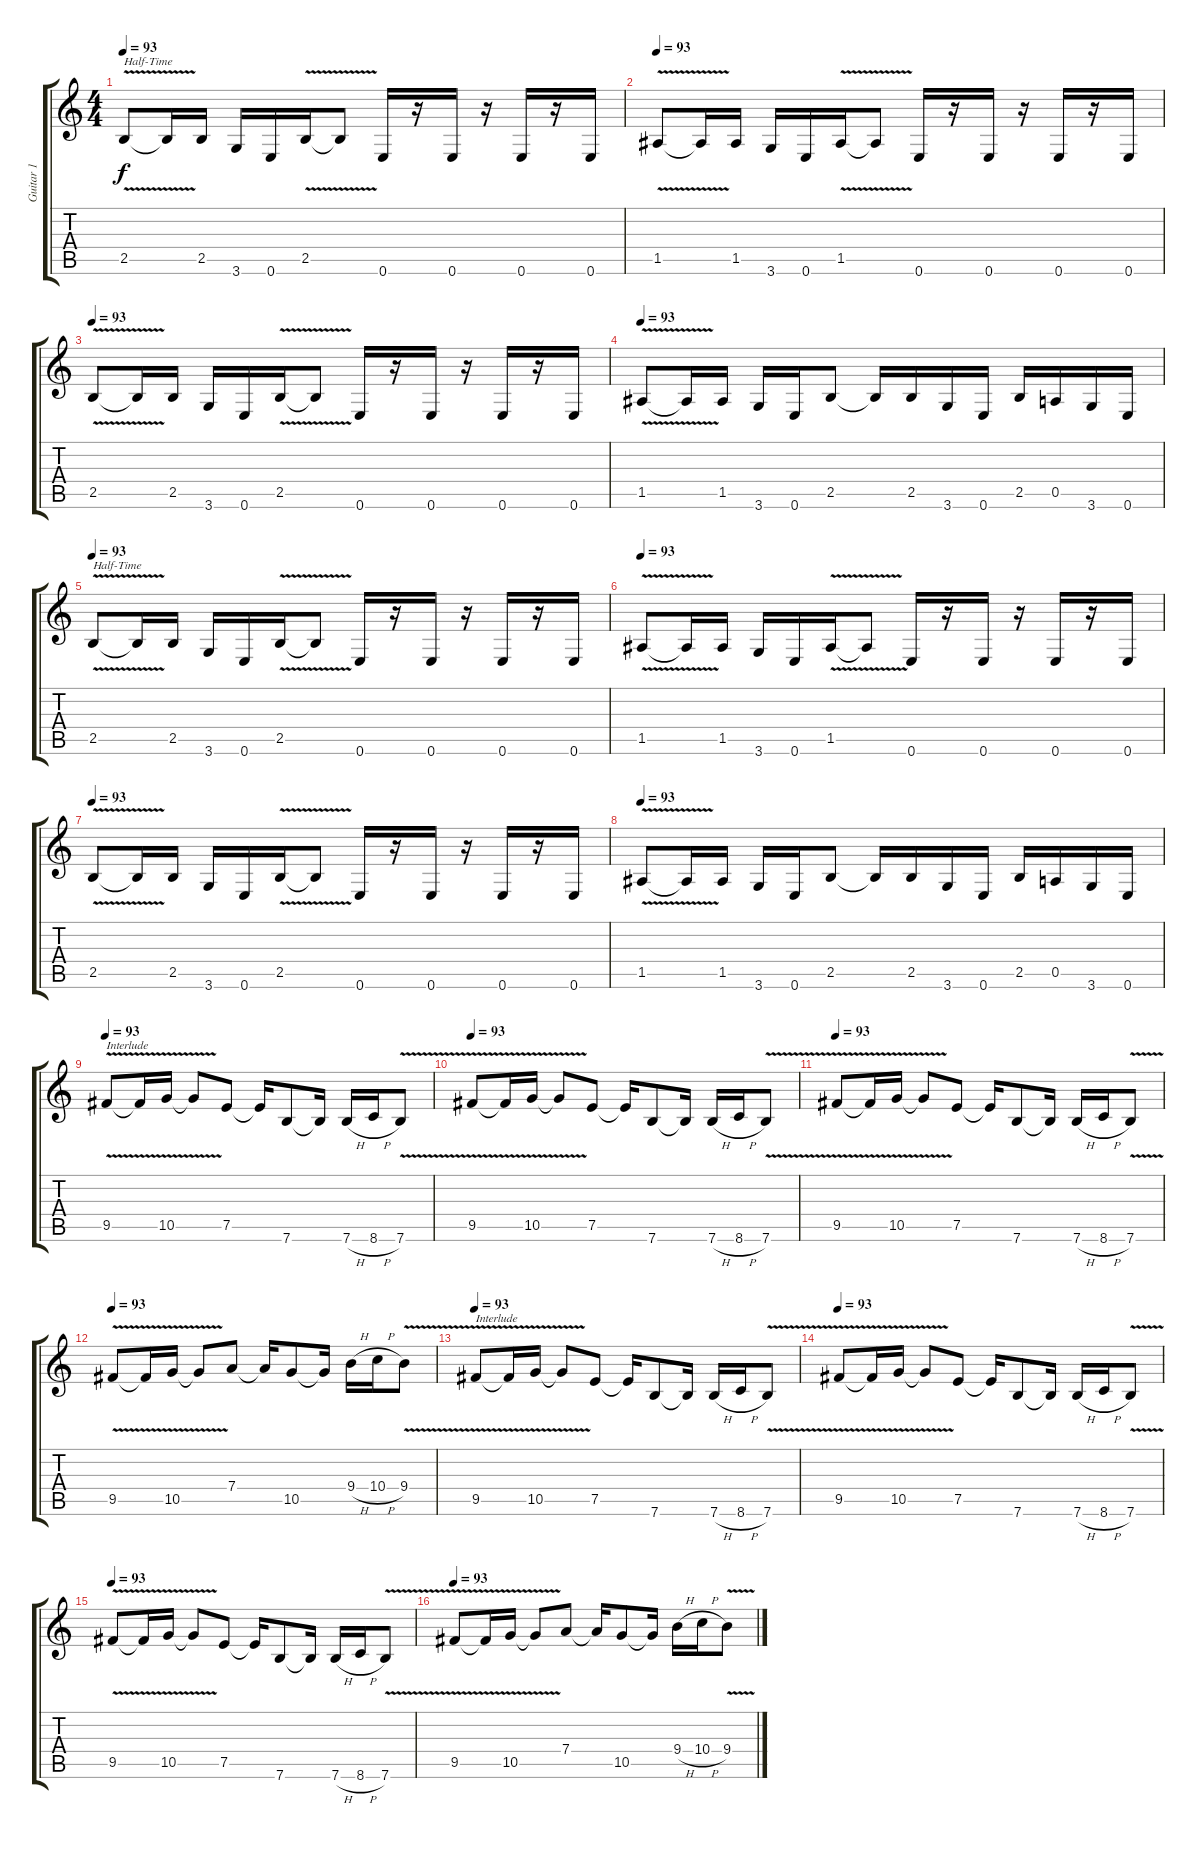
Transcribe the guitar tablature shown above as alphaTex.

\track ("Guitar 1" "Guitar 1") {instrument distortionguitar}
\staff {score tabs}
\tuning (E4 B3 G3 D3 A2 E2) {hide}
\ts (4 4)
\tempo 93
\clef g2
\ks c
2.5{v}.8{txt "Half-Time" dy f} 2.5{t}.16 2.5.16 3.6.16 0.6.16 2.5{v}.16 2.5{t}.8 0.6.16 r.16 0.6.16 r.16 0.6.16 r.16 0.6.16 |
\tempo 93
1.5{v}.8 1.5{t}.16 1.5.16 3.6.16 0.6.16 1.5{v}.16 1.5{t}.8 0.6.16 r.16 0.6.16 r.16 0.6.16 r.16 0.6.16 |
\tempo 93
2.5{v}.8 2.5{t}.16 2.5.16 3.6.16 0.6.16 2.5{v}.16 2.5{t}.8 0.6.16 r.16 0.6.16 r.16 0.6.16 r.16 0.6.16 |
\tempo 93
1.5{v}.8 1.5{t}.16 1.5.16 3.6.16 0.6.16 2.5.8 2.5{t}.16 2.5.16 3.6.16 0.6.16 2.5.16 0.5.16 3.6.16 0.6.16 |
\tempo 93
2.5{v}.8{txt "Half-Time"} 2.5{t}.16 2.5.16 3.6.16 0.6.16 2.5{v}.16 2.5{t}.8 0.6.16 r.16 0.6.16 r.16 0.6.16 r.16 0.6.16 |
\tempo 93
1.5{v}.8 1.5{t}.16 1.5.16 3.6.16 0.6.16 1.5{v}.16 1.5{t}.8 0.6.16 r.16 0.6.16 r.16 0.6.16 r.16 0.6.16 |
\tempo 93
2.5{v}.8 2.5{t}.16 2.5.16 3.6.16 0.6.16 2.5{v}.16 2.5{t}.8 0.6.16 r.16 0.6.16 r.16 0.6.16 r.16 0.6.16 |
\tempo 93
1.5{v}.8 1.5{t}.16 1.5.16 3.6.16 0.6.16 2.5.8 2.5{t}.16 2.5.16 3.6.16 0.6.16 2.5.16 0.5.16 3.6.16 0.6.16 |
\tempo 93
9.5{v}.8{txt "Interlude"} 9.5{t}.16 10.5{v}.16 10.5{t}.8 7.5.8 7.5{t}.16 7.6.8 7.6{t}.16 7.6{h}.16 8.6{h}.16 7.6{v}.8 |
\tempo 93
9.5{v}.8 9.5{t}.16 10.5{v}.16 10.5{t}.8 7.5.8 7.5{t}.16 7.6.8 7.6{t}.16 7.6{h}.16 8.6{h}.16 7.6{v}.8 |
\tempo 93
9.5{v}.8 9.5{t}.16 10.5{v}.16 10.5{t}.8 7.5.8 7.5{t}.16 7.6.8 7.6{t}.16 7.6{h}.16 8.6{h}.16 7.6{v}.8 |
\tempo 93
9.5{v}.8 9.5{t}.16 10.5{v}.16 10.5{t}.8 7.4.8 7.4{t}.16 10.5.8 10.5{t}.16 9.4{h}.16 10.4{h}.16 9.4{v}.8 |
\tempo 93
9.5{v}.8{txt "Interlude"} 9.5{t}.16 10.5{v}.16 10.5{t}.8 7.5.8 7.5{t}.16 7.6.8 7.6{t}.16 7.6{h}.16 8.6{h}.16 7.6{v}.8 |
\tempo 93
9.5{v}.8 9.5{t}.16 10.5{v}.16 10.5{t}.8 7.5.8 7.5{t}.16 7.6.8 7.6{t}.16 7.6{h}.16 8.6{h}.16 7.6{v}.8 |
\tempo 93
9.5{v}.8 9.5{t}.16 10.5{v}.16 10.5{t}.8 7.5.8 7.5{t}.16 7.6.8 7.6{t}.16 7.6{h}.16 8.6{h}.16 7.6{v}.8 |
\tempo 93
9.5{v}.8 9.5{t}.16 10.5{v}.16 10.5{t}.8 7.4.8 7.4{t}.16 10.5.8 10.5{t}.16 9.4{h}.16 10.4{h}.16 9.4{v}.8
